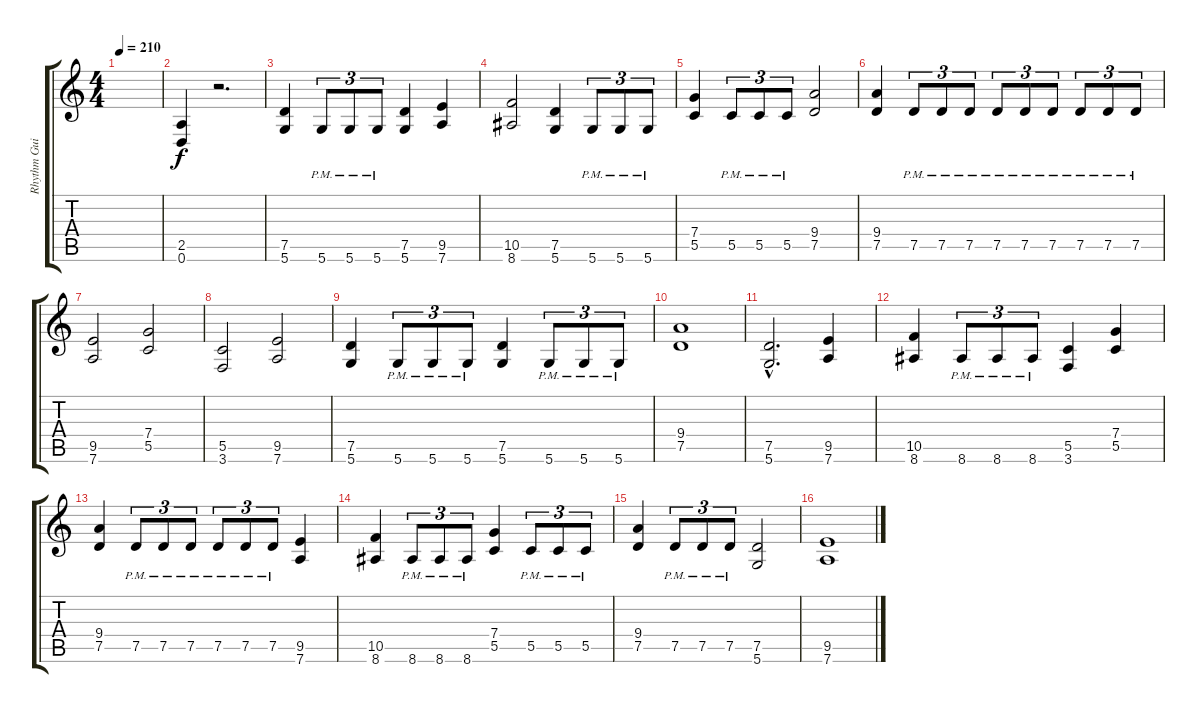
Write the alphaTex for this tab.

\track ("Rhythm Guitar" "Rhythm Gui") {instrument distortionguitar}
\staff {score tabs}
\tuning (D4 A3 F3 C3 G2 D2) {hide}
\ts (4 4)
\tempo 210
\clef g2
\ks c
|
(2.5 0.6).4{balance 8} r.2{d} |
(7.5 5.6).4 5.6{pm}.8{tu (3 2)} 5.6{pm}.8{tu (3 2)} 5.6{pm}.8{tu (3 2)} (7.5 5.6).4 (9.5 7.6).4 |
(10.5 8.6).2 (7.5 5.6).4 5.6{pm}.8{tu (3 2)} 5.6{pm}.8{tu (3 2)} 5.6{pm}.8{tu (3 2)} |
(7.4 5.5).4 5.5{pm}.8{tu (3 2)} 5.5{pm}.8{tu (3 2)} 5.5{pm}.8{tu (3 2)} (9.4 7.5).2 |
(9.4 7.5).4 7.5{pm}.8{tu (3 2)} 7.5{pm}.8{tu (3 2)} 7.5{pm}.8{tu (3 2)} 7.5{pm}.8{tu (3 2)} 7.5{pm}.8{tu (3 2)} 7.5{pm}.8{tu (3 2)} 7.5{pm}.8{tu (3 2)} 7.5{pm}.8{tu (3 2)} 7.5{pm}.8{tu (3 2)} |
(9.5 7.6).2 (7.4 5.5).2 |
(5.5 3.6).2 (9.5 7.6).2 |
(7.5 5.6).4 5.6{pm}.8{tu (3 2)} 5.6{pm}.8{tu (3 2)} 5.6{pm}.8{tu (3 2)} (7.5 5.6).4 5.6{pm}.8{tu (3 2)} 5.6{pm}.8{tu (3 2)} 5.6{pm}.8{tu (3 2)} |
(9.4 7.5).1 |
(7.5{hac} 5.6{hac}).2{d} (9.5 7.6).4 |
(10.5 8.6).4 8.6{pm}.8{tu (3 2)} 8.6{pm}.8{tu (3 2)} 8.6{pm}.8{tu (3 2)} (5.5 3.6).4 (7.4 5.5).4 |
(9.4 7.5).4 7.5{pm}.8{tu (3 2)} 7.5{pm}.8{tu (3 2)} 7.5{pm}.8{tu (3 2)} 7.5{pm}.8{tu (3 2)} 7.5{pm}.8{tu (3 2)} 7.5{pm}.8{tu (3 2)} (9.5 7.6).4 |
(10.5 8.6).4 8.6{pm}.8{tu (3 2)} 8.6{pm}.8{tu (3 2)} 8.6{pm}.8{tu (3 2)} (7.4 5.5).4 5.5{pm}.8{tu (3 2)} 5.5{pm}.8{tu (3 2)} 5.5{pm}.8{tu (3 2)} |
(9.4 7.5).4 7.5{pm}.8{tu (3 2)} 7.5{pm}.8{tu (3 2)} 7.5{pm}.8{tu (3 2)} (7.5 5.6).2 |
(9.5 7.6).1
